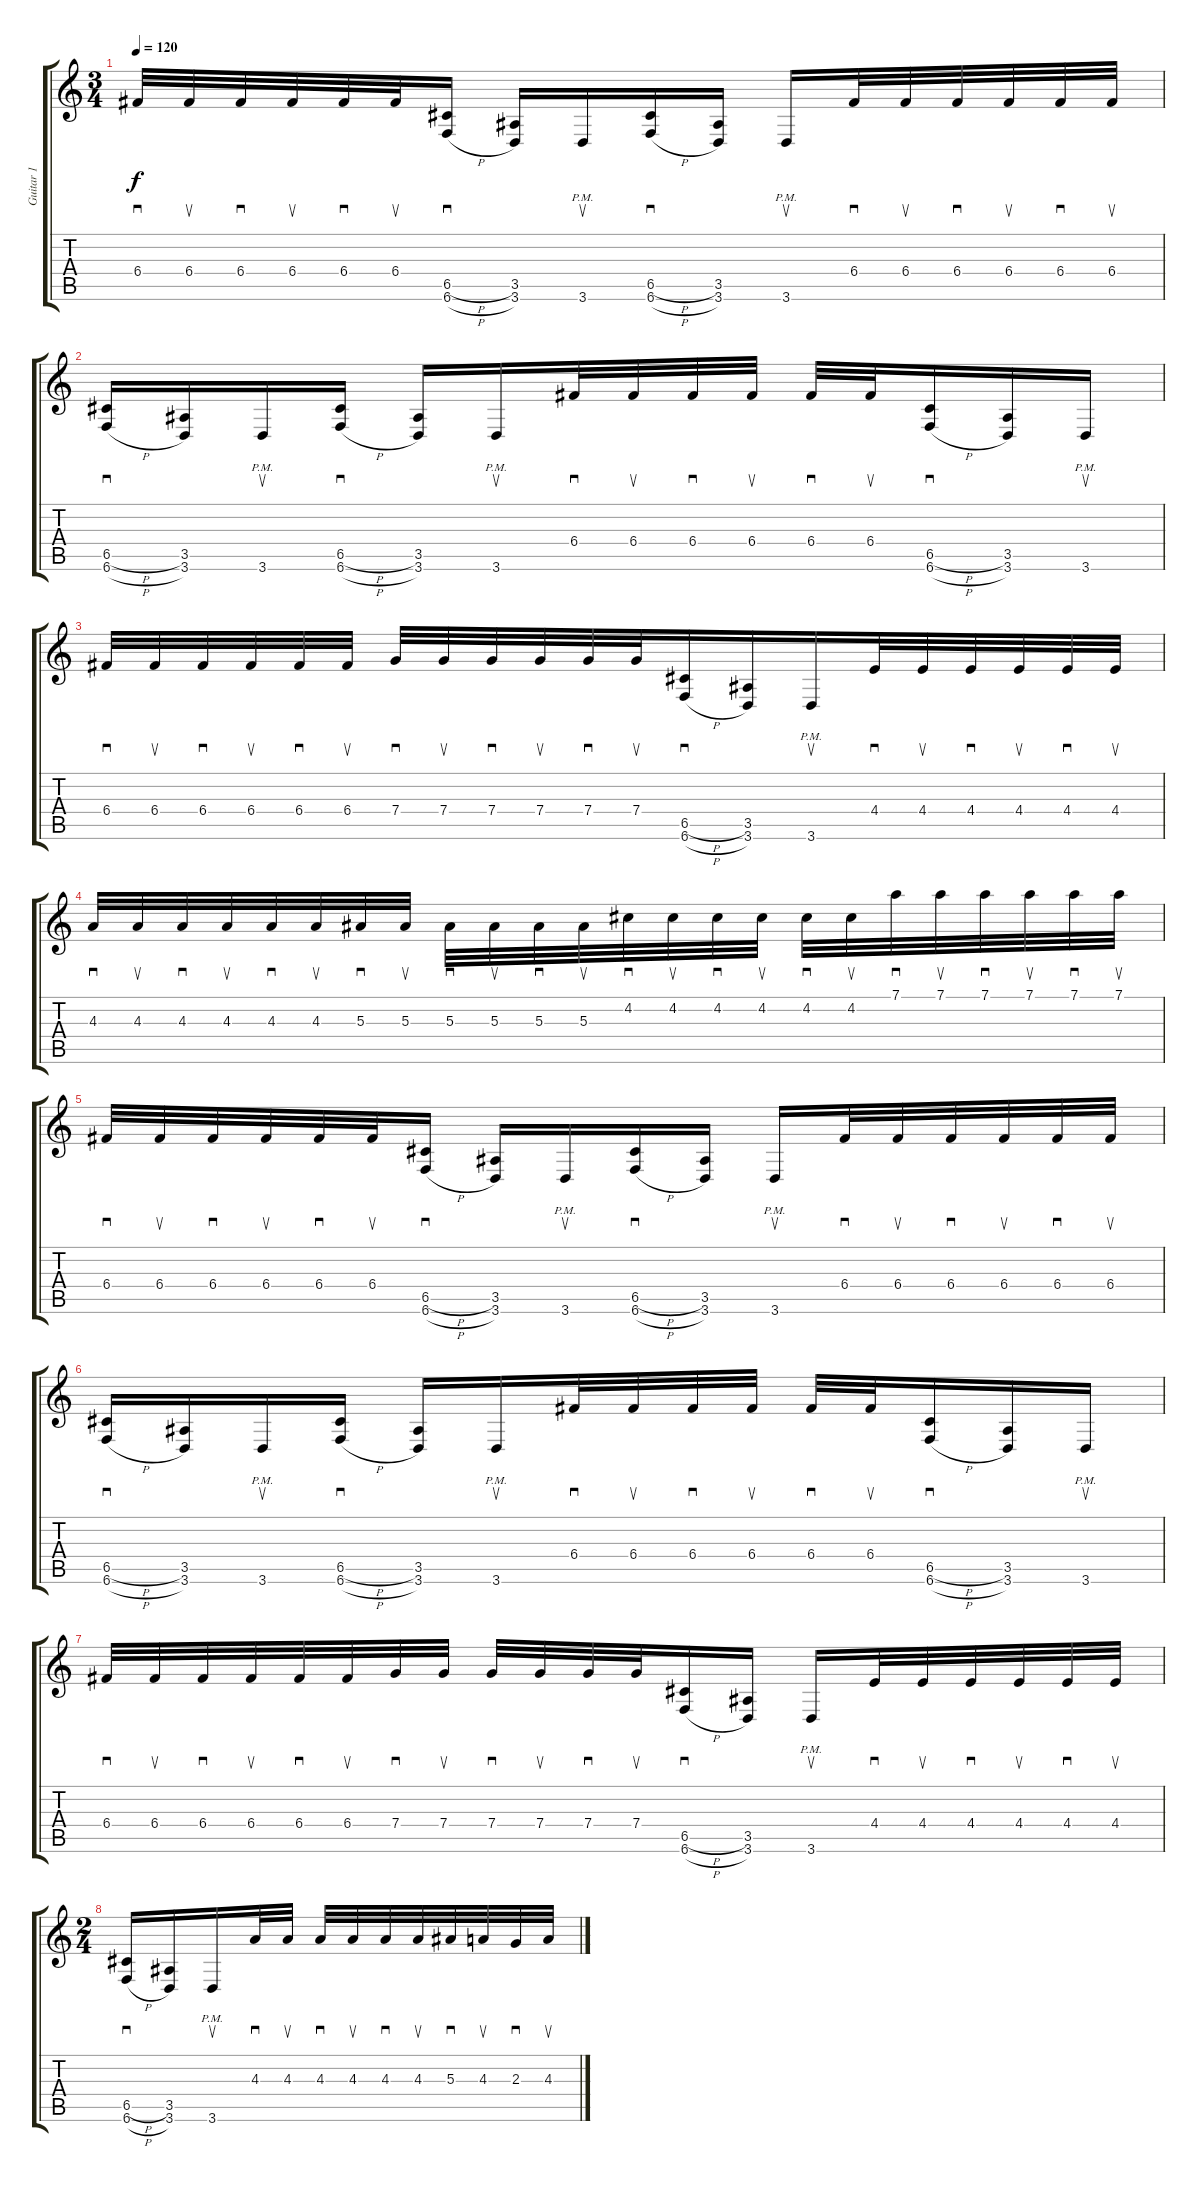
\track ("Guitar 1" "Guitar 1") {instrument distortionguitar}
\staff {score tabs}
\tuning (D4 A3 F3 C3 G2 B1) {hide}
\ts (3 4)
\tempo 120
\clef g2
\ks c
6.4.32{sd dy f} 6.4.32{su} 6.4.32{sd} 6.4.32{su} 6.4.32{sd} 6.4.32{su} (6.5{h} 6.6{h}).16{sd} (3.5 3.6).16 3.6{pm}.16{su} (6.5{h} 6.6{h}).16{sd} (3.5 3.6).16 3.6{pm}.16{su} 6.4.32{sd} 6.4.32{su} 6.4.32{sd} 6.4.32{su} 6.4.32{sd} 6.4.32{su} |
(6.5{h} 6.6{h}).16{sd} (3.5 3.6).16 3.6{pm}.16{su} (6.5{h} 6.6{h}).16{sd} (3.5 3.6).16 3.6{pm}.16{su} 6.4.32{sd} 6.4.32{su} 6.4.32{sd} 6.4.32{su} 6.4.32{sd} 6.4.32{su} (6.5{h} 6.6{h}).16{sd} (3.5 3.6).16 3.6{pm}.16{su} |
6.4.32{sd} 6.4.32{su beam merge} 6.4.32{sd} 6.4.32{su beam merge} 6.4.32{sd} 6.4.32{su beam split} 7.4.32{sd} 7.4.32{su beam merge} 7.4.32{sd} 7.4.32{su beam merge} 7.4.32{sd} 7.4.32{su} (6.5{h} 6.6{h}).16{sd beam merge} (3.5 3.6).16{beam merge} 3.6{pm}.16{su} 4.4.32{sd} 4.4.32{su beam merge} 4.4.32{sd} 4.4.32{su beam merge} 4.4.32{sd} 4.4.32{su} |
4.3.32{sd} 4.3.32{su} 4.3.32{sd} 4.3.32{su} 4.3.32{sd} 4.3.32{su} 5.3.32{sd} 5.3.32{su} 5.3.32{sd} 5.3.32{su} 5.3.32{sd} 5.3.32{su} 4.2.32{sd} 4.2.32{su} 4.2.32{sd} 4.2.32{su} 4.2.32{sd} 4.2.32{su} 7.1.32{sd} 7.1.32{su} 7.1.32{sd} 7.1.32{su} 7.1.32{sd} 7.1.32{su} |
6.4.32{sd} 6.4.32{su} 6.4.32{sd} 6.4.32{su} 6.4.32{sd} 6.4.32{su} (6.5{h} 6.6{h}).16{sd} (3.5 3.6).16 3.6{pm}.16{su} (6.5{h} 6.6{h}).16{sd} (3.5 3.6).16 3.6{pm}.16{su} 6.4.32{sd} 6.4.32{su} 6.4.32{sd} 6.4.32{su} 6.4.32{sd} 6.4.32{su} |
(6.5{h} 6.6{h}).16{sd} (3.5 3.6).16 3.6{pm}.16{su} (6.5{h} 6.6{h}).16{sd} (3.5 3.6).16 3.6{pm}.16{su} 6.4.32{sd} 6.4.32{su} 6.4.32{sd} 6.4.32{su} 6.4.32{sd} 6.4.32{su} (6.5{h} 6.6{h}).16{sd} (3.5 3.6).16 3.6{pm}.16{su} |
6.4.32{sd} 6.4.32{su} 6.4.32{sd} 6.4.32{su} 6.4.32{sd} 6.4.32{su} 7.4.32{sd} 7.4.32{su} 7.4.32{sd} 7.4.32{su} 7.4.32{sd} 7.4.32{su} (6.5{h} 6.6{h}).16{sd} (3.5 3.6).16 3.6{pm}.16{su} 4.4.32{sd} 4.4.32{su} 4.4.32{sd} 4.4.32{su} 4.4.32{sd} 4.4.32{su} |
\ts (2 4)
(6.5{h} 6.6{h}).16{sd} (3.5 3.6).16 3.6{pm}.16{su} 4.3.32{sd} 4.3.32{su} 4.3.32{sd} 4.3.32{su} 4.3.32{sd} 4.3.32{su} 5.3.32{sd} 4.3.32{su} 2.3.32{sd} 4.3.32{su}
